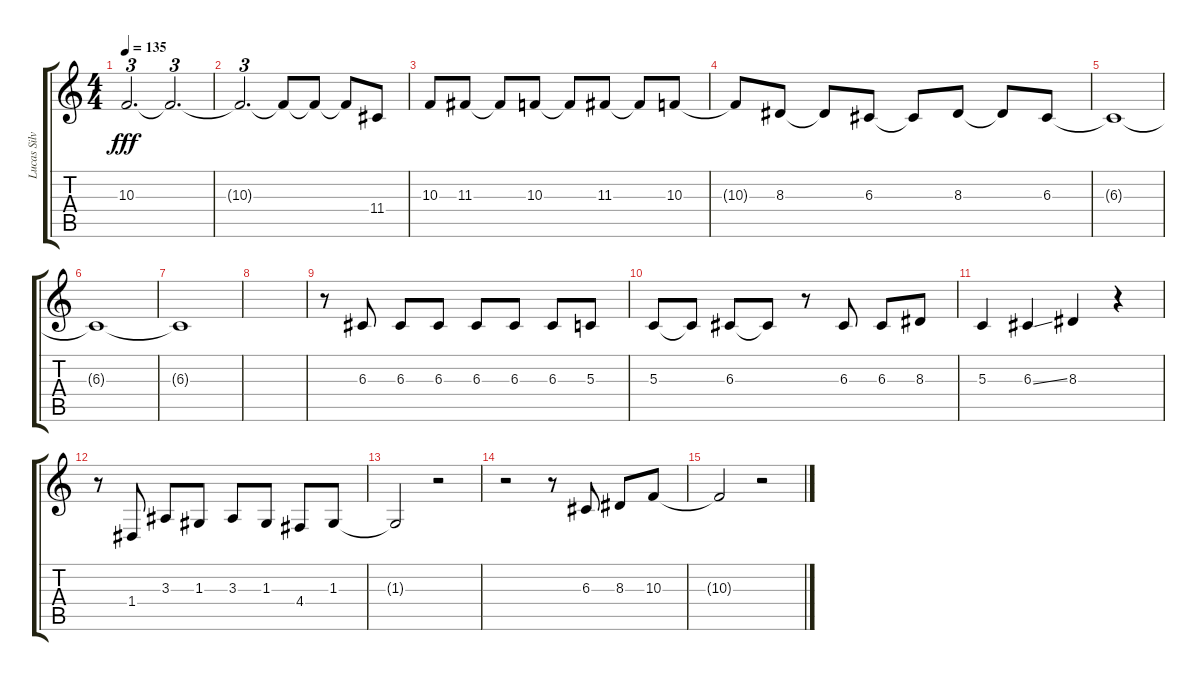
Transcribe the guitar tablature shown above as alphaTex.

\track ("Lucas Silveira I" "Lucas Silv") {instrument voiceoohs}
\staff {score tabs}
\tuning (E4 B3 G3 D3 A2 E2) {hide}
\ts (4 4)
\tempo 135
\clef g2
\ks c
10.3{t}.2{d tu (3 2) dy fff} 10.3{t}.2{d tu (3 2)} |
10.3{t}.2{d tu (3 2)} 10.3{t}.8 10.3{t}.8 10.3{t}.8 11.4.8 |
10.3.8 11.3.8 11.3{t}.8 10.3.8 10.3{t}.8 11.3.8 11.3{t}.8 10.3.8 |
10.3{t}.8 8.3.8 8.3{t}.8 6.3.8 6.3{t}.8 8.3.8 8.3{t}.8 6.3.8 |
6.3{t}.1 |
6.3{t}.1 |
6.3{t}.1 |
|
r.8 6.3.8 6.3.8 6.3.8 6.3.8 6.3.8 6.3.8 5.3.8 |
5.3.8 5.3{t}.8 6.3.8 6.3{t}.8 r.8 6.3.8 6.3.8 8.3.8 |
5.3.4 6.3{ss}.4 8.3.4 r.4 |
r.8 1.4.8 3.3.8 1.3.8 3.3.8 1.3.8 4.4.8 1.3.8 |
1.3{t}.2 r.2 |
r.2 r.8 6.3.8 8.3.8 10.3.8 |
10.3{t}.2 r.2
